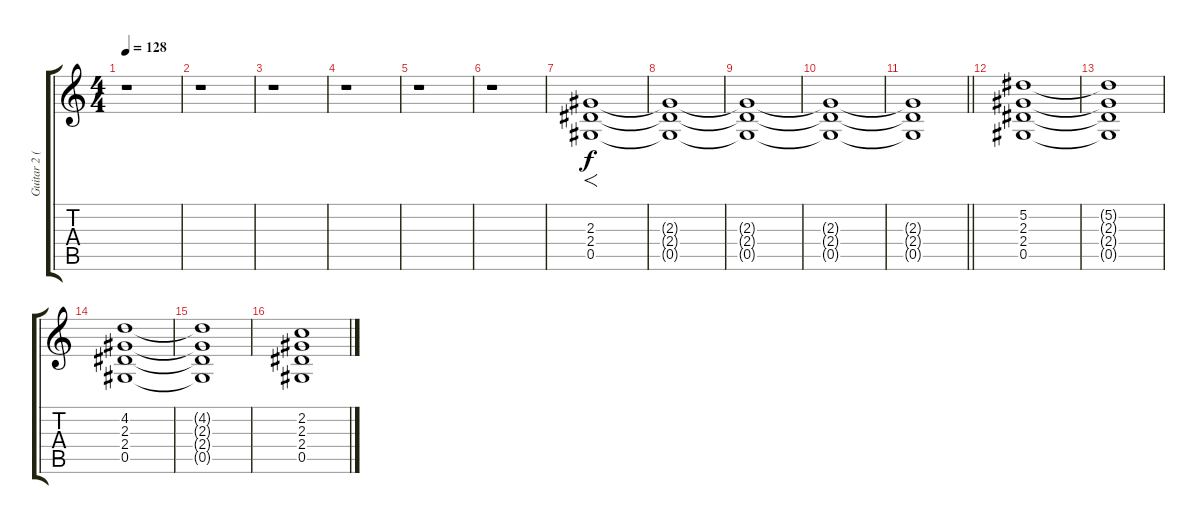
\track ("Guitar 2 (Izzy)" "Guitar 2 (") {instrument overdrivenguitar}
\staff {score tabs}
\tuning (Eb4 Bb3 Gb3 Db3 Ab2 Eb2) {hide}
\ts (4 4)
\tempo 128
\clef g2
\ks c
r.1{dy f} |
r.1 |
r.1 |
r.1 |
r.1 |
r.1 |
(2.3 2.4 0.5).1{f instrument overdrivenguitar} |
(2.3{t} 2.4{t} 0.5{t}).1 |
(2.3{t} 2.4{t} 0.5{t}).1 |
(2.3{t} 2.4{t} 0.5{t}).1 |
\barLineRight lightlight
(2.3{t} 2.4{t} 0.5{t}).1 |
(5.2 2.3 2.4 0.5).1 |
(5.2{t} 2.3{t} 2.4{t} 0.5{t}).1 |
(4.2 2.3 2.4 0.5).1 |
(4.2{t} 2.3{t} 2.4{t} 0.5{t}).1 |
(2.2 2.3 2.4 0.5).1
